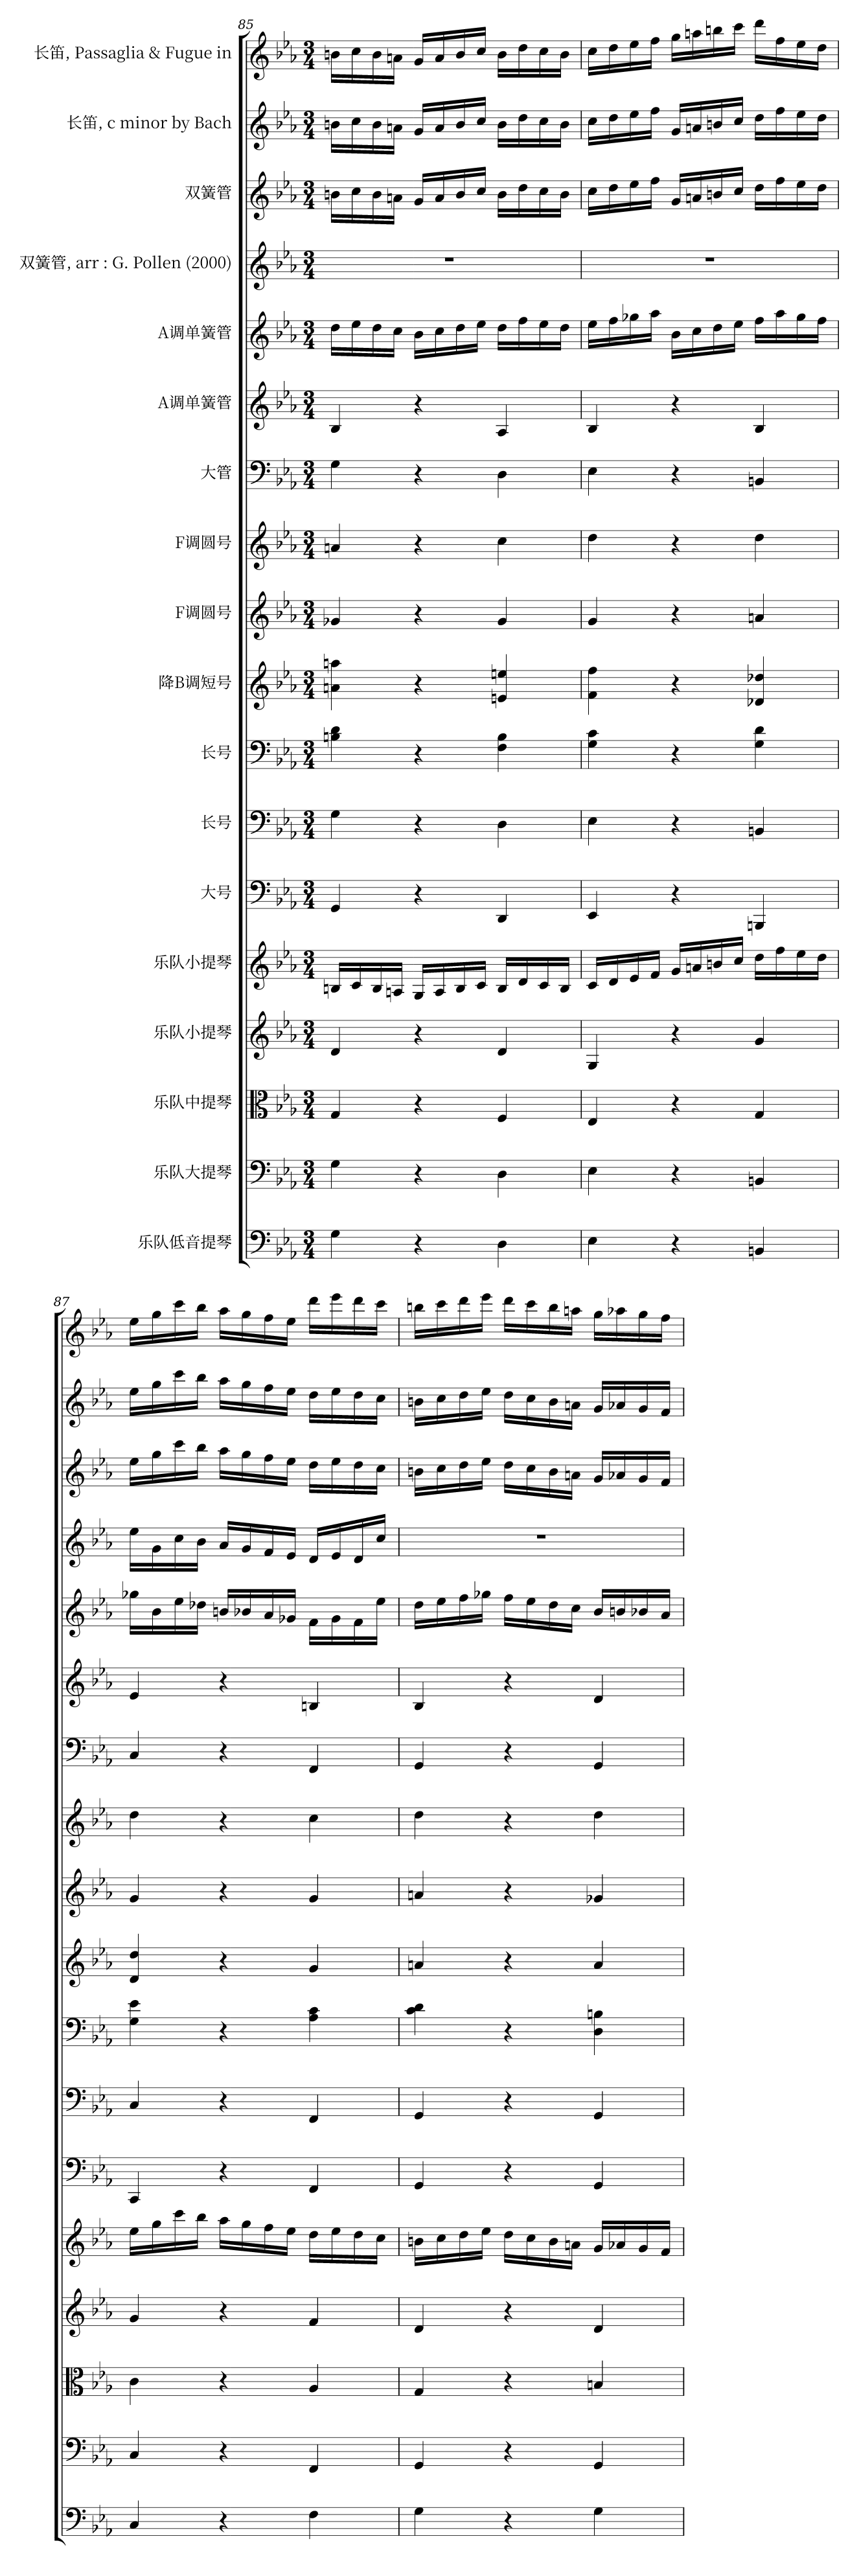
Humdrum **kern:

**kern	**kern	**kern	**kern	**kern	**kern	**kern	**kern	**kern	**kern	**kern	**kern	**kern	**kern	**kern	**kern	**kern	**kern
*part18	*part17	*part16	*part15	*part14	*part13	*part12	*part11	*part10	*part9	*part8	*part7	*part6	*part5	*part4	*part3	*part2	*part1
*staff18	*staff17	*staff16	*staff15	*staff14	*staff13	*staff12	*staff11	*staff10	*staff9	*staff8	*staff7	*staff6	*staff5	*staff4	*staff3	*staff2	*staff1
*I"乐队低音提琴	*I"乐队大提琴	*I"乐队中提琴	*I"乐队小提琴	*I"乐队小提琴	*I"大号	*I"长号	*I"长号	*I"降B调短号	*I"F调圆号	*I"F调圆号	*I"大管	*I"A调单簧管	*I"A调单簧管	*I"双簧管, arr :  G. Pollen (2000)	*I"双簧管	*I"长笛, c minor by Bach	*I"长笛, Passaglia &amp; Fugue in
!!LO:PB:g=z
*clefF4	*clefF4	*clefC3	*clefG2	*clefG2	*clefF4	*clefF4	*clefF4	*clefG2	*clefG2	*clefG2	*clefF4	*clefG2	*clefG2	*clefG2	*clefG2	*clefG2	*clefG2
*ITrd7c12	*	*	*	*	*	*	*	*ITrd1c2	*ITrd4c7	*ITrd4c7	*	*ITrd2c3	*ITrd2c3	*	*	*	*
*k[b-e-a-]	*k[b-e-a-]	*k[b-e-a-]	*k[b-e-a-]	*k[b-e-a-]	*k[b-e-a-]	*k[b-e-a-]	*k[b-e-a-]	*k[b-e-a-d-g-]	*k[b-e-a-d-]	*k[b-e-a-d-]	*k[b-e-a-]	*k[]	*k[]	*k[b-e-a-]	*k[b-e-a-]	*k[b-e-a-]	*k[b-e-a-]
*M3/4	*M3/4	*M3/4	*M3/4	*M3/4	*M3/4	*M3/4	*M3/4	*M3/4	*M3/4	*M3/4	*M3/4	*M3/4	*M3/4	*M3/4	*M3/4	*M3/4	*M3/4
=85	=85	=85	=85	=85	=85	=85	=85	=85	=85	=85	=85	=85	=85	=85	=85	=85	=85
4GG\	4G\	4G/	4d/	16Bn/LL	4GG/	4G\	4Bn\ 4d\	4gn\ 4ggn\	4c-X/	4dn/	4G\	4G/	16b\LL	2.r	16bn\LL	16bn\LL	16bn\LL
.	.	.	.	16c/	.	.	.	.	.	.	.	.	16cc\	.	16cc\	16cc\	16cc\
.	.	.	.	16B/	.	.	.	.	.	.	.	.	16b\	.	16b\	16b\	16b\
.	.	.	.	16An/JJ	.	.	.	.	.	.	.	.	16a\JJ	.	16an\JJ	16an\JJ	16an\JJ
4r	4r	4r	4r	16G/LL	4r	4r	4r	4r	4r	4r	4r	4r	16g\LL	.	16g/LL	16g/LL	16g/LL
.	.	.	.	16A/	.	.	.	.	.	.	.	.	16a\	.	16a/	16a/	16a/
.	.	.	.	16B/	.	.	.	.	.	.	.	.	16b\	.	16b/	16b/	16b/
.	.	.	.	16c/JJ	.	.	.	.	.	.	.	.	16cc\JJ	.	16cc/JJ	16cc/JJ	16cc/JJ
4DD\	4D\	4F/	4d/	16B/LL	4DD/	4D\	4F\ 4B\	4dn/ 4ddn/	4c-/	4f\	4D\	4F/	16b\LL	.	16b\LL	16b\LL	16b\LL
.	.	.	.	16d/	.	.	.	.	.	.	.	.	16dd\	.	16dd\	16dd\	16dd\
.	.	.	.	16c/	.	.	.	.	.	.	.	.	16cc\	.	16cc\	16cc\	16cc\
.	.	.	.	16B/JJ	.	.	.	.	.	.	.	.	16b\JJ	.	16b\JJ	16b\JJ	16b\JJ
=86	=86	=86	=86	=86	=86	=86	=86	=86	=86	=86	=86	=86	=86	=86	=86	=86	=86
4EE-\	4E-\	4E-/	4G/	16c/LL	4EE-/	4E-\	4G\ 4c\	4e-\ 4ee-\	4c/	4g\	4E-\	4G/	16cc\LL	2.r	16cc\LL	16cc\LL	16cc\LL
.	.	.	.	16d/	.	.	.	.	.	.	.	.	16dd\	.	16dd\	16dd\	16dd\
.	.	.	.	16e-/	.	.	.	.	.	.	.	.	16ee-X\	.	16ee-\	16ee-\	16ee-\
.	.	.	.	16f/JJ	.	.	.	.	.	.	.	.	16ff\JJ	.	16ff\JJ	16ff\JJ	16ff\JJ
4r	4r	4r	4r	16g/LL	4r	4r	4r	4r	4r	4r	4r	4r	16g\LL	.	16g/LL	16g/LL	16gg\LL
.	.	.	.	16an/	.	.	.	.	.	.	.	.	16a\	.	16an/	16an/	16aan\
.	.	.	.	16bn/	.	.	.	.	.	.	.	.	16b\	.	16bn/	16bn/	16bbn\
.	.	.	.	16cc/JJ	.	.	.	.	.	.	.	.	16cc\JJ	.	16cc/JJ	16cc/JJ	16ccc\JJ
4BBBn/	4BBn/	4G/	4g/	16dd\LL	4BBBn/	4BBn/	4G\ 4d\	4c-X/ 4cc-X/	4dn/	4g\	4BBn/	4G/	16dd\LL	.	16dd\LL	16dd\LL	16ddd\LL
.	.	.	.	16ff\	.	.	.	.	.	.	.	.	16ff\	.	16ff\	16ff\	16ff\
.	.	.	.	16ee-\	.	.	.	.	.	.	.	.	16ee-\	.	16ee-\	16ee-\	16ee-\
.	.	.	.	16dd\JJ	.	.	.	.	.	.	.	.	16dd\JJ	.	16dd\JJ	16dd\JJ	16dd\JJ
!!LO:PB:g=z
=87	=87	=87	=87	=87	=87	=87	=87	=87	=87	=87	=87	=87	=87	=87	=87	=87	=87
4CC/	4C/	4c\	4g/	16ee-\LL	4CC/	4C/	4G\ 4e-\	4c/ 4cc/	4c/	4g\	4C/	4c/	16ee-X\LL	16ee-\LL	16ee-\LL	16ee-\LL	16ee-\LL
.	.	.	.	16gg\	.	.	.	.	.	.	.	.	16g\	16g\	16gg\	16gg\	16gg\
.	.	.	.	16ccc\	.	.	.	.	.	.	.	.	16cc\	16cc\	16ccc\	16ccc\	16ccc\
.	.	.	.	16bb-\JJ	.	.	.	.	.	.	.	.	16b-X\JJ	16b-\JJ	16bb-\JJ	16bb-\JJ	16bb-\JJ
4r	4r	4r	4r	16aa-\LL	4r	4r	4r	4r	4r	4r	4r	4r	16g#X/LL	16a-/LL	16aa-\LL	16aa-\LL	16aa-\LL
.	.	.	.	16gg\	.	.	.	.	.	.	.	.	16gn/	16g/	16gg\	16gg\	16gg\
.	.	.	.	16ff\	.	.	.	.	.	.	.	.	16f/	16f/	16ff\	16ff\	16ff\
.	.	.	.	16ee-\JJ	.	.	.	.	.	.	.	.	16e-X/JJ	16e-/JJ	16ee-\JJ	16ee-\JJ	16ee-\JJ
4FF\	4FF/	4A-/	4f/	16dd\LL	4FF/	4FF/	4A-\ 4c\	4f/	4c/	4f\	4FF/	4G#X/	16d\LL	16d/LL	16dd\LL	16dd\LL	16ddd\LL
.	.	.	.	16ee-\	.	.	.	.	.	.	.	.	16e-\	16e-/	16ee-\	16ee-\	16eee-\
.	.	.	.	16dd\	.	.	.	.	.	.	.	.	16d\	16d/	16dd\	16dd\	16ddd\
.	.	.	.	16cc\JJ	.	.	.	.	.	.	.	.	16cc\JJ	16cc/JJ	16cc\JJ	16cc\JJ	16ccc\JJ
=88	=88	=88	=88	=88	=88	=88	=88	=88	=88	=88	=88	=88	=88	=88	=88	=88	=88
4GG\	4GG/	4G/	4d/	16bn\LL	4GG/	4GG/	4c\ 4d\	4gn/	4dn/	4g\	4GG/	4G/	16b\LL	2.r	16bn\LL	16bn\LL	16bbn\LL
.	.	.	.	16cc\	.	.	.	.	.	.	.	.	16cc\	.	16cc\	16cc\	16ccc\
.	.	.	.	16dd\	.	.	.	.	.	.	.	.	16dd\	.	16dd\	16dd\	16ddd\
.	.	.	.	16ee-\JJ	.	.	.	.	.	.	.	.	16ee-X\JJ	.	16ee-\JJ	16ee-\JJ	16eee-\JJ
4r	4r	4r	4r	16dd\LL	4r	4r	4r	4r	4r	4r	4r	4r	16dd\LL	.	16dd\LL	16dd\LL	16ddd\LL
.	.	.	.	16cc\	.	.	.	.	.	.	.	.	16cc\	.	16cc\	16cc\	16ccc\
.	.	.	.	16b\	.	.	.	.	.	.	.	.	16b\	.	16b\	16b\	16bb\
.	.	.	.	16an\JJ	.	.	.	.	.	.	.	.	16a\JJ	.	16an\JJ	16an\JJ	16aan\JJ
4GG\	4GG/	4Bn/	4d/	16g/LL	4GG/	4GG/	4D\ 4Bn\	4g/	4c-X/	4g\	4GG/	4B/	16g/LL	.	16g/LL	16g/LL	16gg\LL
.	.	.	.	16a-X/	.	.	.	.	.	.	.	.	16g#X/	.	16a-X/	16a-X/	16aa-X\
.	.	.	.	16g/	.	.	.	.	.	.	.	.	16gn/	.	16g/	16g/	16gg\
.	.	.	.	16f/JJ	.	.	.	.	.	.	.	.	16f/JJ	.	16f/JJ	16f/JJ	16ff\JJ
=	=	=	=	=	=	=	=	=	=	=	=	=	=	=	=	=	=
*-	*-	*-	*-	*-	*-	*-	*-	*-	*-	*-	*-	*-	*-	*-	*-	*-	*-
